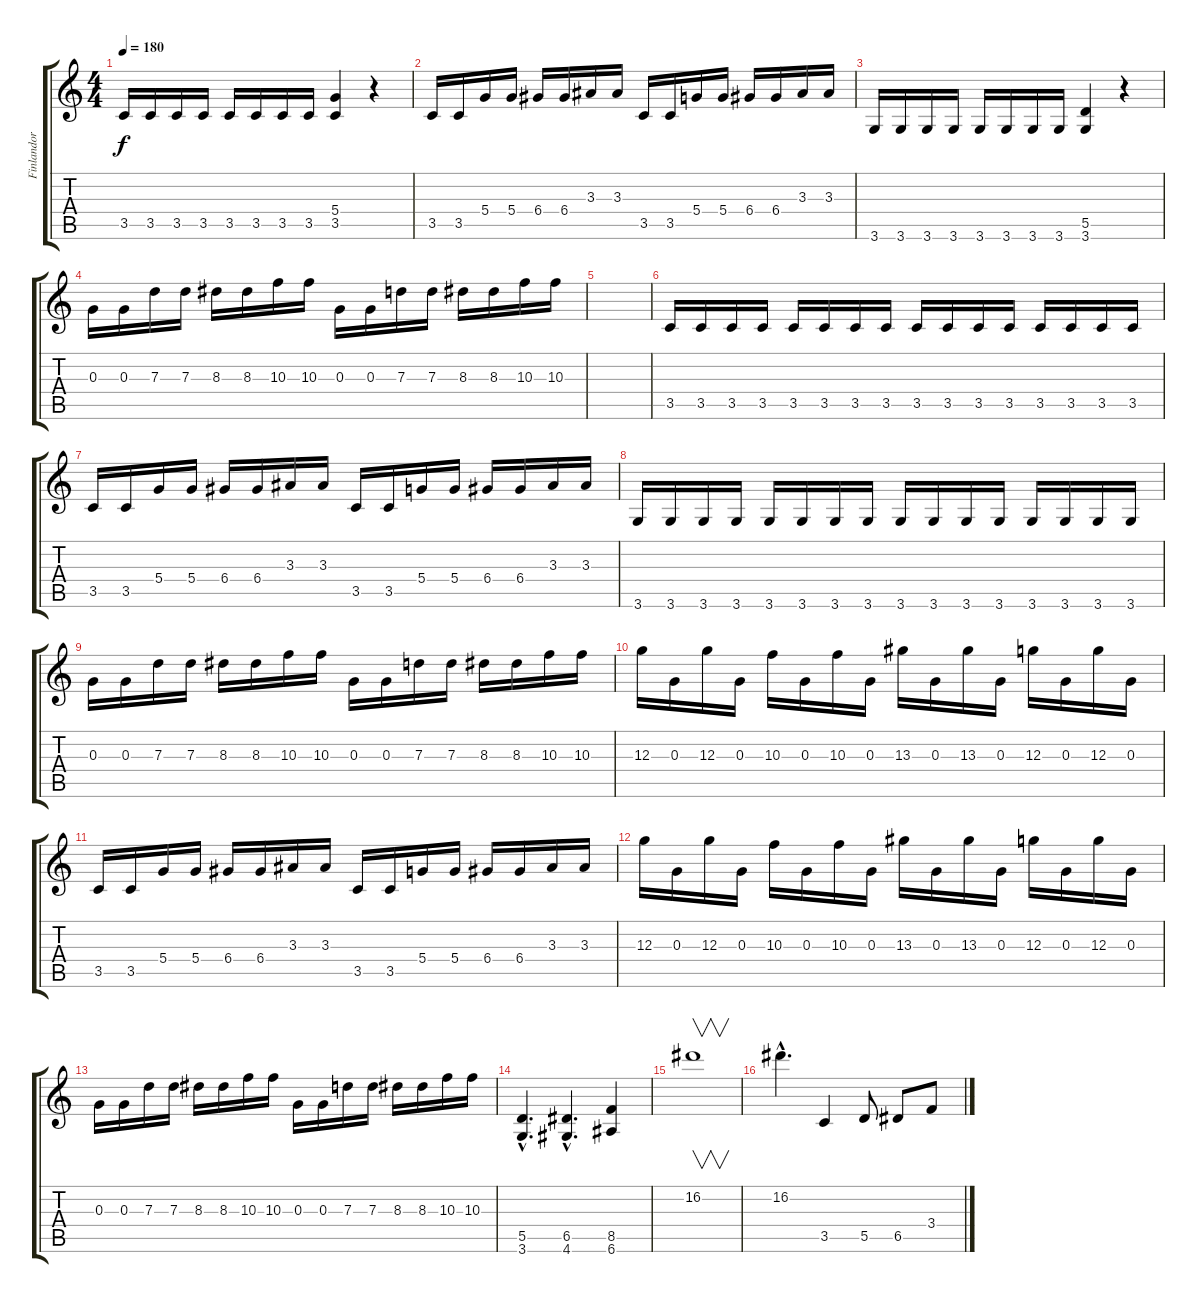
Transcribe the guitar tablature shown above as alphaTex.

\track ("Finlandor" "Finlandor") {instrument distortionguitar}
\staff {score tabs}
\tuning (E4 B3 G3 D3 A2 E2) {hide}
\ts (4 4)
\tempo 180
\clef g2
\ks c
3.5.16{dy f} 3.5.16 3.5.16 3.5.16 3.5.16 3.5.16 3.5.16 3.5.16 (5.4 3.5).4 r.4 |
3.5.16 3.5.16 5.4.16 5.4.16 6.4.16 6.4.16 3.3.16 3.3.16 3.5.16 3.5.16 5.4.16 5.4.16 6.4.16 6.4.16 3.3.16 3.3.16 |
3.6.16 3.6.16 3.6.16 3.6.16 3.6.16 3.6.16 3.6.16 3.6.16 (5.5 3.6).4 r.4 |
0.3.16 0.3.16 7.3.16 7.3.16 8.3.16 8.3.16 10.3.16 10.3.16 0.3.16 0.3.16 7.3.16 7.3.16 8.3.16 8.3.16 10.3.16 10.3.16 |
|
3.5.16 3.5.16 3.5.16 3.5.16 3.5.16 3.5.16 3.5.16 3.5.16 3.5.16 3.5.16 3.5.16 3.5.16 3.5.16 3.5.16 3.5.16 3.5.16 |
3.5.16 3.5.16 5.4.16 5.4.16 6.4.16 6.4.16 3.3.16 3.3.16 3.5.16 3.5.16 5.4.16 5.4.16 6.4.16 6.4.16 3.3.16 3.3.16 |
3.6.16 3.6.16 3.6.16 3.6.16 3.6.16 3.6.16 3.6.16 3.6.16 3.6.16 3.6.16 3.6.16 3.6.16 3.6.16 3.6.16 3.6.16 3.6.16 |
0.3.16 0.3.16 7.3.16 7.3.16 8.3.16 8.3.16 10.3.16 10.3.16 0.3.16 0.3.16 7.3.16 7.3.16 8.3.16 8.3.16 10.3.16 10.3.16 |
12.3.16 0.3.16 12.3.16 0.3.16 10.3.16 0.3.16 10.3.16 0.3.16 13.3.16 0.3.16 13.3.16 0.3.16 12.3.16 0.3.16 12.3.16 0.3.16 |
3.5.16 3.5.16 5.4.16 5.4.16 6.4.16 6.4.16 3.3.16 3.3.16 3.5.16 3.5.16 5.4.16 5.4.16 6.4.16 6.4.16 3.3.16 3.3.16 |
12.3.16 0.3.16 12.3.16 0.3.16 10.3.16 0.3.16 10.3.16 0.3.16 13.3.16 0.3.16 13.3.16 0.3.16 12.3.16 0.3.16 12.3.16 0.3.16 |
0.3.16 0.3.16 7.3.16 7.3.16 8.3.16 8.3.16 10.3.16 10.3.16 0.3.16 0.3.16 7.3.16 7.3.16 8.3.16 8.3.16 10.3.16 10.3.16 |
(5.5{hac} 3.6{hac}).4{d} (6.5{hac} 4.6{hac}).4{d} (8.5 6.6).4 |
16.2.1{v} |
16.2{hac}.4{d} 3.5.4 5.5.8 6.5.8 3.4.8
